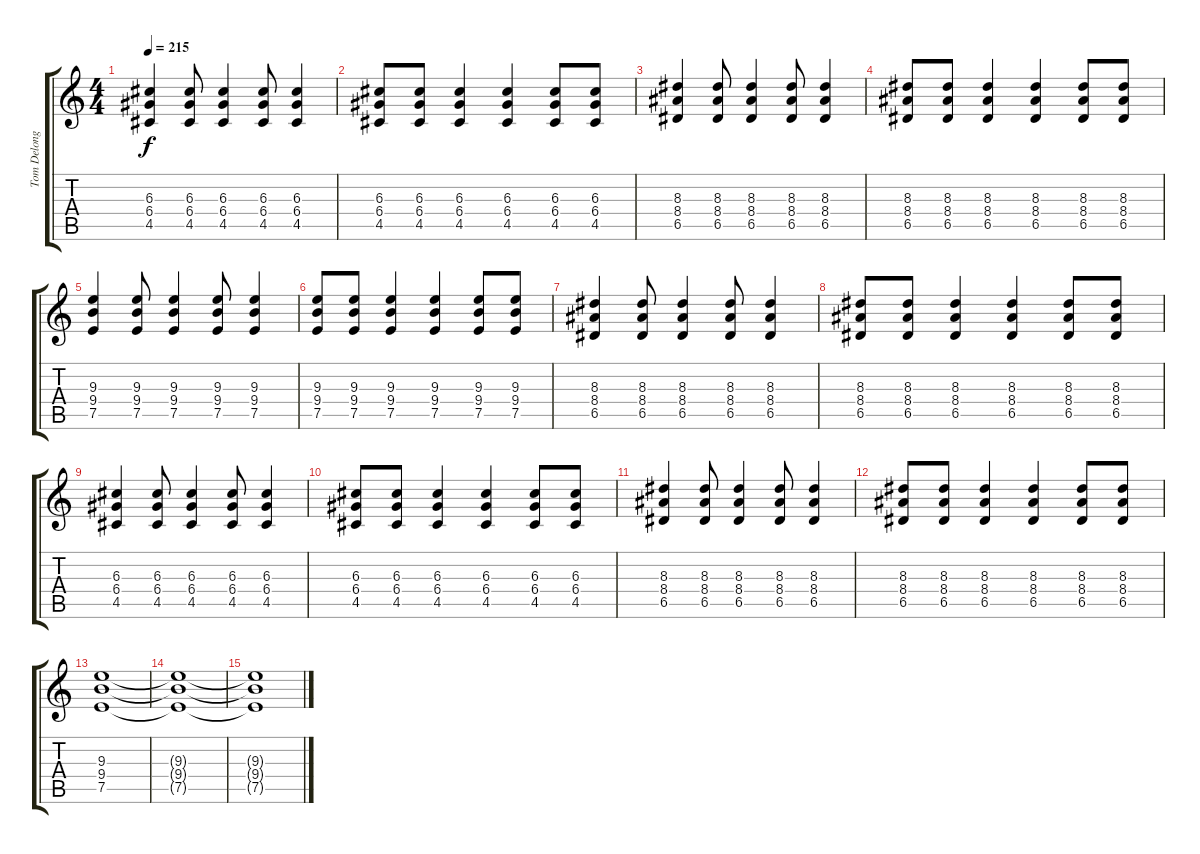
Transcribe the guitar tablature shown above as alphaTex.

\track ("Tom Delonge (Guitar)" "Tom Delong") {instrument overdrivenguitar}
\staff {score tabs}
\tuning (E4 B3 G3 D3 A2 E2) {hide}
\ts (4 4)
\tempo 215
\clef g2
\ks c
(6.3 6.4 4.5).4{dy f} (6.3 6.4 4.5).8 (6.3 6.4 4.5).4 (6.3 6.4 4.5).8 (6.3 6.4 4.5).4 |
(6.3 6.4 4.5).8 (6.3 6.4 4.5).8 (6.3 6.4 4.5).4 (6.3 6.4 4.5).4 (6.3 6.4 4.5).8 (6.3 6.4 4.5).8 |
(8.3 8.4 6.5).4 (8.3 8.4 6.5).8 (8.3 8.4 6.5).4 (8.3 8.4 6.5).8 (8.3 8.4 6.5).4 |
(8.3 8.4 6.5).8 (8.3 8.4 6.5).8 (8.3 8.4 6.5).4 (8.3 8.4 6.5).4 (8.3 8.4 6.5).8 (8.3 8.4 6.5).8 |
(9.3 9.4 7.5).4 (9.3 9.4 7.5).8 (9.3 9.4 7.5).4 (9.3 9.4 7.5).8 (9.3 9.4 7.5).4 |
(9.3 9.4 7.5).8 (9.3 9.4 7.5).8 (9.3 9.4 7.5).4 (9.3 9.4 7.5).4 (9.3 9.4 7.5).8 (9.3 9.4 7.5).8 |
(8.3 8.4 6.5).4 (8.3 8.4 6.5).8 (8.3 8.4 6.5).4 (8.3 8.4 6.5).8 (8.3 8.4 6.5).4 |
(8.3 8.4 6.5).8 (8.3 8.4 6.5).8 (8.3 8.4 6.5).4 (8.3 8.4 6.5).4 (8.3 8.4 6.5).8 (8.3 8.4 6.5).8 |
(6.3 6.4 4.5).4 (6.3 6.4 4.5).8 (6.3 6.4 4.5).4 (6.3 6.4 4.5).8 (6.3 6.4 4.5).4 |
(6.3 6.4 4.5).8 (6.3 6.4 4.5).8 (6.3 6.4 4.5).4 (6.3 6.4 4.5).4 (6.3 6.4 4.5).8 (6.3 6.4 4.5).8 |
(8.3 8.4 6.5).4 (8.3 8.4 6.5).8 (8.3 8.4 6.5).4 (8.3 8.4 6.5).8 (8.3 8.4 6.5).4 |
(8.3 8.4 6.5).8 (8.3 8.4 6.5).8 (8.3 8.4 6.5).4 (8.3 8.4 6.5).4 (8.3 8.4 6.5).8 (8.3 8.4 6.5).8 |
(9.3 9.4 7.5).1 |
(9.3{t} 9.4{t} 7.5{t}).1 |
(9.3{t} 9.4{t} 7.5{t}).1
